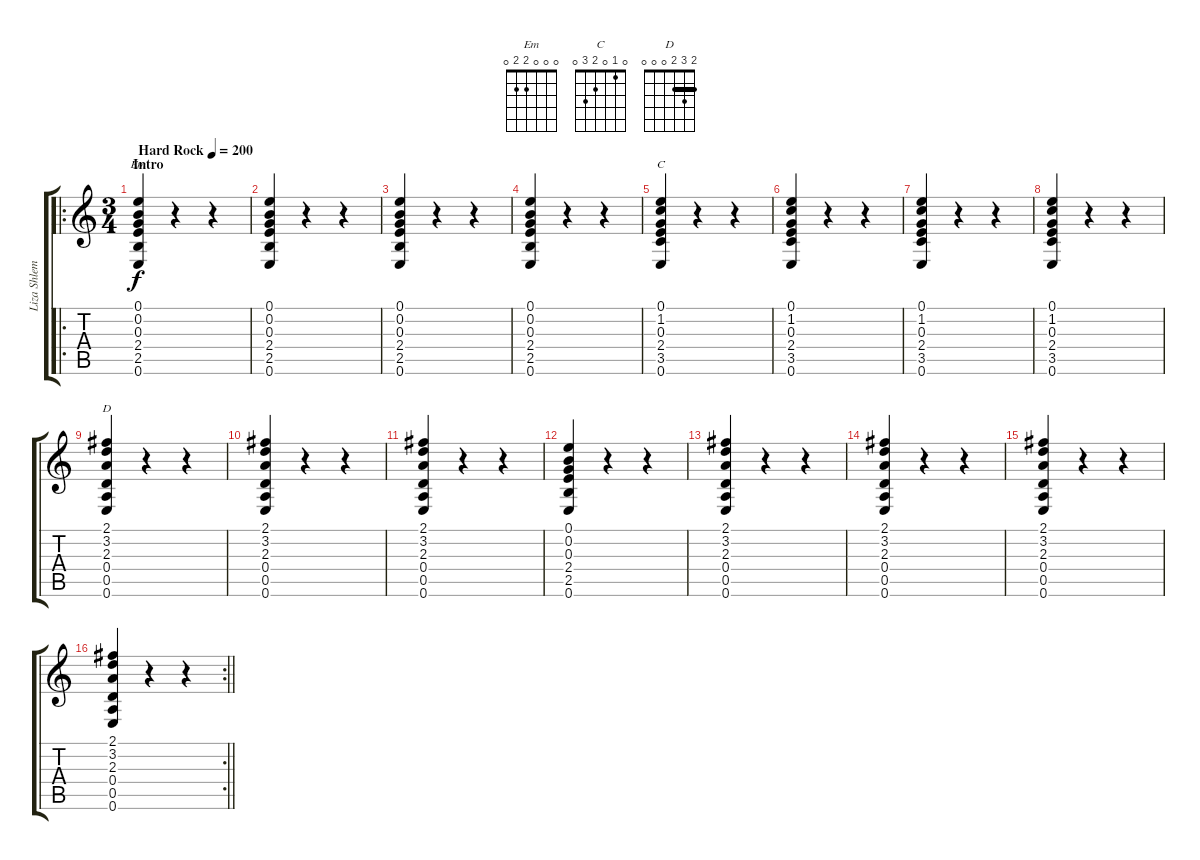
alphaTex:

\track ("Liza Shlemenkova" "Liza Shlem") {instrument acousticguitarsteel}
\staff {score tabs}
\tuning (E4 B3 G3 D3 A2 E2) {hide}
\chord ("Em" 0 0 0 2 2 0)
\chord ("C" 0 1 0 2 3 0)
\chord ("D" 2 3 2 0 0 0) {barre 2}
\ro
\ts (3 4)
\section ("" "Intro")
\tempo (200 "Hard Rock")
\clef g2
\ks c
(0.1 0.2 0.3 2.4 2.5 0.6).4{ch "Em" dy f instrument acousticguitarsteel} r.4 r.4 |
(0.1 0.2 0.3 2.4 2.5 0.6).4 r.4 r.4 |
(0.1 0.2 0.3 2.4 2.5 0.6).4 r.4 r.4 |
(0.1 0.2 0.3 2.4 2.5 0.6).4 r.4 r.4 |
(0.1 1.2 0.3 2.4 3.5 0.6).4{ch "C"} r.4 r.4 |
(0.1 1.2 0.3 2.4 3.5 0.6).4 r.4 r.4 |
(0.1 1.2 0.3 2.4 3.5 0.6).4 r.4 r.4 |
(0.1 1.2 0.3 2.4 3.5 0.6).4 r.4 r.4 |
(2.1 3.2 2.3 0.4 0.5 0.6).4{ch "D"} r.4 r.4 |
(2.1 3.2 2.3 0.4 0.5 0.6).4 r.4 r.4 |
(2.1 3.2 2.3 0.4 0.5 0.6).4 r.4 r.4 |
(0.1 0.2 0.3 2.4 2.5 0.6).4 r.4 r.4 |
(2.1 3.2 2.3 0.4 0.5 0.6).4 r.4 r.4 |
(2.1 3.2 2.3 0.4 0.5 0.6).4 r.4 r.4 |
(2.1 3.2 2.3 0.4 0.5 0.6).4 r.4 r.4 |
\rc 2
\barLineRight lightlight
(2.1 3.2 2.3 0.4 0.5 0.6).4 r.4 r.4
